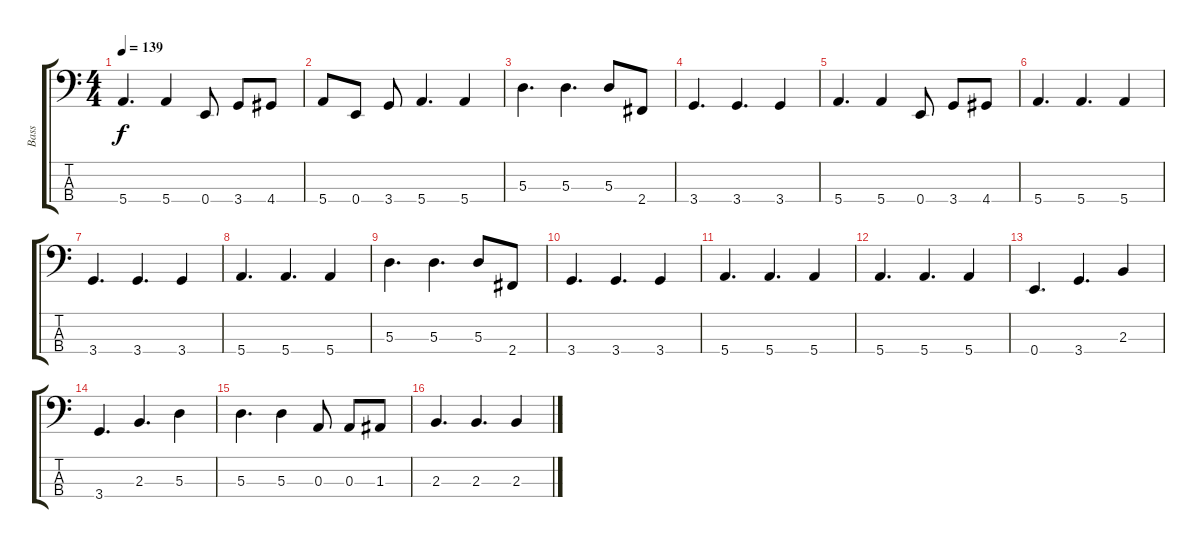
\track ("Bass" "Bass") {instrument electricbassfinger}
\staff {score tabs}
\tuning (G2 D2 A1 E1) {hide}
\ts (4 4)
\tempo 139
\clef f4
\ks c
5.4.4{d dy f} 5.4.4 0.4.8 3.4.8 4.4.8 |
5.4.8 0.4.8 3.4.8 5.4.4{d} 5.4.4 |
5.3.4{d} 5.3.4{d} 5.3.8 2.4.8 |
3.4.4{d} 3.4.4{d} 3.4.4 |
5.4.4{d} 5.4.4 0.4.8 3.4.8 4.4.8 |
5.4.4{d} 5.4.4{d} 5.4.4 |
3.4.4{d} 3.4.4{d} 3.4.4 |
5.4.4{d} 5.4.4{d} 5.4.4 |
5.3.4{d} 5.3.4{d} 5.3.8 2.4.8 |
3.4.4{d} 3.4.4{d} 3.4.4 |
5.4.4{d} 5.4.4{d} 5.4.4 |
5.4.4{d} 5.4.4{d} 5.4.4 |
0.4.4{d} 3.4.4{d} 2.3.4 |
3.4.4{d} 2.3.4{d} 5.3.4 |
5.3.4{d} 5.3.4 0.3.8 0.3.8 1.3.8 |
2.3.4{d} 2.3.4{d} 2.3.4
